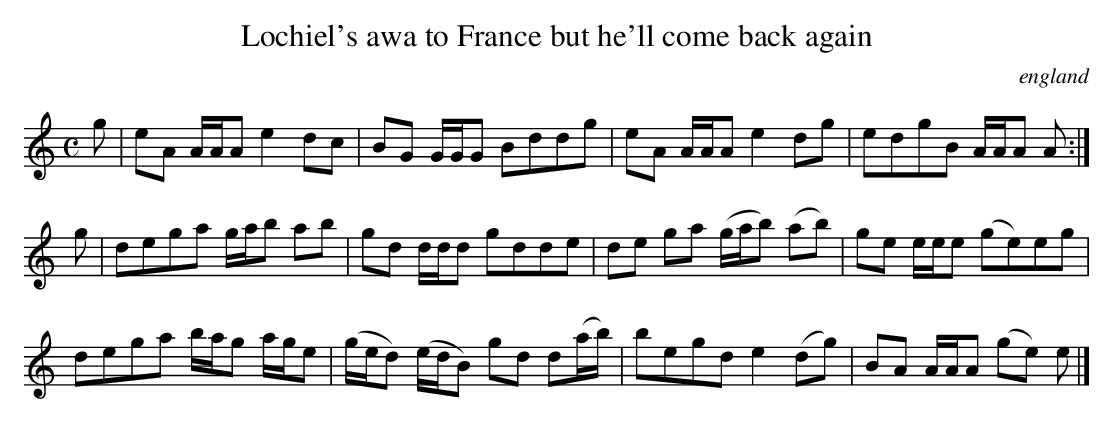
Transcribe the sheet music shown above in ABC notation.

X:1
T:Lochiel's awa to France but he'll come back again
O:england
M:C
K:Am
g|\
eA A/A/A e2dc| BG G/G/G Bddg| eA A/A/A e2dg| edgB A/A/A A:|
g|\
dega g/a/b ab| gd d/d/d gdde| \
de ga (g/a/b) (ab)| ge e/e/e (ge)eg|
dega b/a/g a/g/e| (g/e/d) (e/d/B) gd d(a/b/)| \
begd e2(dg)| BA A/A/A (ge) e |]
